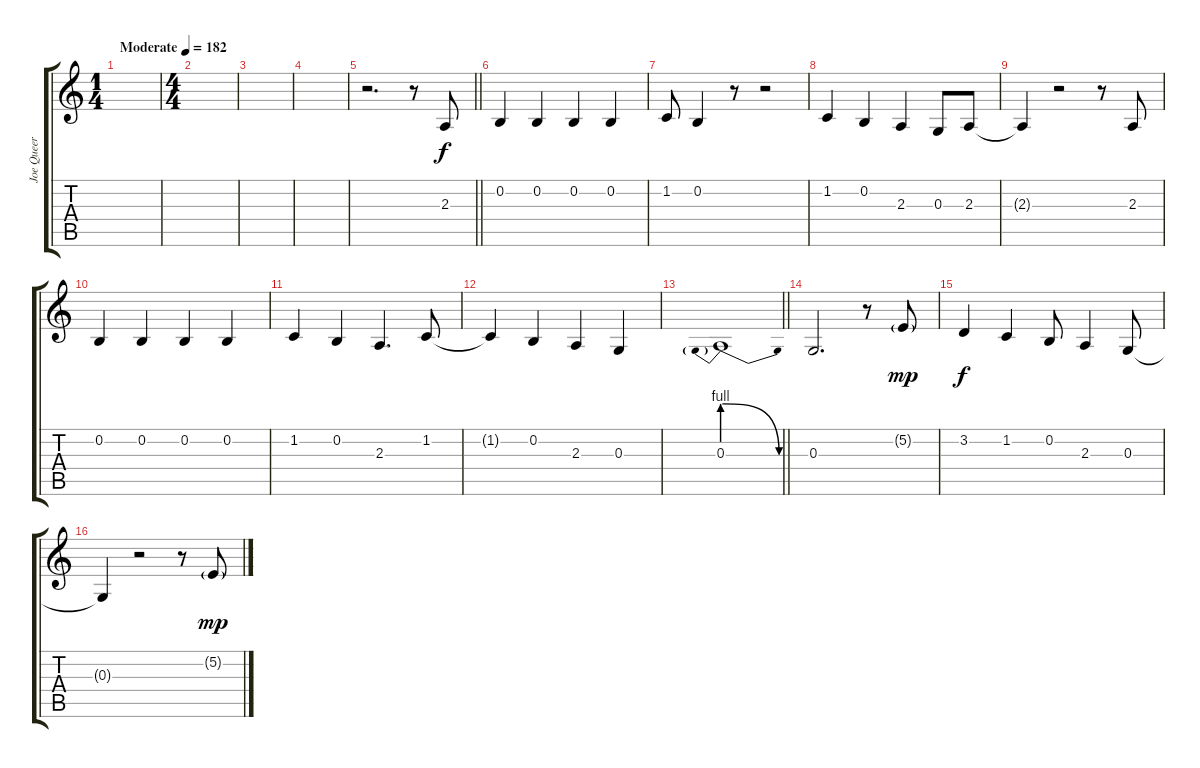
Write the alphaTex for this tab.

\track ("Joe Queer" "Joe Queer") {instrument clarinet}
\staff {score tabs}
\tuning (E4 B3 G3 D3 A2 E2) {hide}
\ts (1 4)
\tempo (182 "Moderate")
\clef g2
\ks c
|
\ts (4 4)
|
|
|
\barLineRight lightlight
r.2{d} r.8 2.3.8 |
\section ("" "")
0.2.4 0.2.4 0.2.4 0.2.4 |
1.2.8 0.2.4 r.8 r.2 |
1.2.4 0.2.4 2.3.4 0.3.8 2.3.8 |
2.3{t}.4 r.2 r.8 2.3.8 |
0.2.4 0.2.4 0.2.4 0.2.4 |
1.2.4 0.2.4 2.3.4{d} 1.2.8 |
1.2{t}.4 0.2.4 2.3.4 0.3.4 |
\barLineRight lightlight
0.3{be (prebendrelease 0 4 60 0)}.1 |
\section ("" "")
0.3.2{d} r.8 5.2{g}.8{dy mp} |
3.2.4{dy f} 1.2.4 0.2.8 2.3.4 0.3.8 |
0.3{t}.4 r.2 r.8 5.2{g}.8{dy mp}
